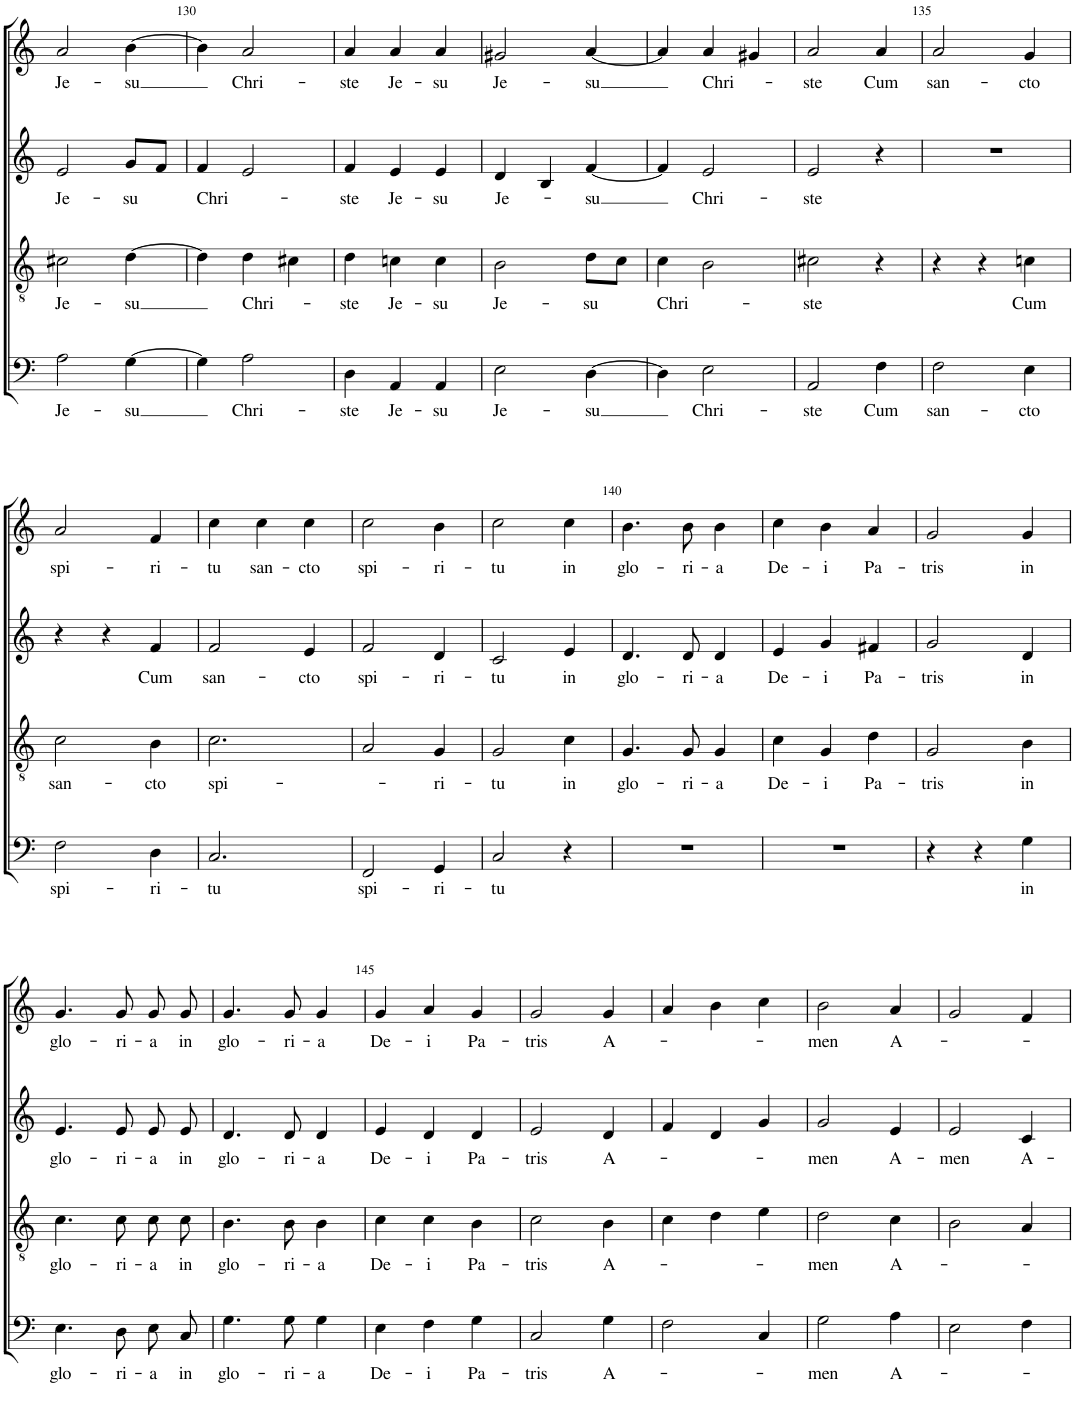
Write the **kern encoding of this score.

**kern	**text	**kern	**text	**kern	**text	**kern	**text
*part4	*part4	*part3	*part3	*part2	*part2	*part1	*part1
*staff4	*staff4	*staff3	*staff3	*staff2	*staff2	*staff1	*staff1
*I"BASSUS	*	*I"TENORE	*	*I"ALTUS	*	*I"CANTUS	*
!!LO:PB:g=z
*clefF4	*	*clefGv2	*	*clefG2	*	*clefG2	*
*Trd4c7	*	*Trd4c7	*	*Trd1c2	*	*	*
*k[]	*	*k[]	*	*k[]	*	*k[]	*
*M3/4	*	*M3/4	*	*M3/4	*	*M3/4	*
=129	=129	=129	=129	=129	=129	=129	=129
!	!LO:LY:b	!	!LO:LY:b	!	!LO:LY:b	!	!LO:LY:b
2A\	Je-	2c#X\	Je-	2e/	Je-	2a/	Je-
!	!LO:LY:b	!	!LO:LY:b	!	!LO:LY:b	!	!LO:LY:b
[4G\	-su	[4d\	-su	8g/L	-su	[4b\	-su
.	.	.	.	8f/J	.	.	.
=130	=130	=130	=130	=130	=130	=130	=130
!	!	!	!	!	!LO:LY:b	!	!
4G\]	.	4d\]	.	4f/	Chri-	4b\]	.
!	!LO:LY:b	!	!LO:LY:b	!	!	!	!LO:LY:b
2A\	Chri-	4d\	Chri-	2e/	.	2a/	Chri-
.	.	4c#X\	.	.	.	.	.
=131	=131	=131	=131	=131	=131	=131	=131
!	!LO:LY:b	!	!LO:LY:b	!	!LO:LY:b	!	!LO:LY:b
4D\	-ste	4d\	-ste	4f/	-ste	4a/	-ste
!	!LO:LY:b	!	!LO:LY:b	!	!LO:LY:b	!	!LO:LY:b
4AA/	Je-	4cn\	Je-	4e/	Je-	4a/	Je-
!	!LO:LY:b	!	!LO:LY:b	!	!LO:LY:b	!	!LO:LY:b
4AA/	-su	4c\	-su	4e/	-su	4a/	-su
=132	=132	=132	=132	=132	=132	=132	=132
!	!LO:LY:b	!	!LO:LY:b	!	!LO:LY:b	!	!LO:LY:b
2E\	Je-	2B\	Je-	4d/	Je-	2g#X/	Je-
.	.	.	.	4B/	.	.	.
!	!LO:LY:b	!	!LO:LY:b	!	!LO:LY:b	!	!LO:LY:b
[4D\	-su	8d\L	-su	[4f/	-su	[4a/	-su
.	.	8c\J	.	.	.	.	.
=133	=133	=133	=133	=133	=133	=133	=133
!	!	!	!LO:LY:b	!	!	!	!
4D\]	.	4c\	Chri-	4f/]	.	4a/]	.
!	!LO:LY:b	!	!	!	!LO:LY:b	!	!LO:LY:b
2E\	Chri-	2B\	.	2e/	Chri-	4a/	Chri-
.	.	.	.	.	.	4g#X/	.
=134	=134	=134	=134	=134	=134	=134	=134
!	!LO:LY:b	!	!LO:LY:b	!	!LO:LY:b	!	!LO:LY:b
2AA/	-ste	2c#X\	-ste	2e/	-ste	2a/	-ste
!	!LO:LY:b	!	!	!	!	!	!LO:LY:b
4F\	Cum	4r	.	4r	.	4a/	Cum
=135	=135	=135	=135	=135	=135	=135	=135
!	!LO:LY:b	!	!	!	!	!	!LO:LY:b
2F\	san-	4r	.	2.r	.	2a/	san-
.	.	4r	.	.	.	.	.
!	!LO:LY:b	!	!LO:LY:b	!	!	!	!LO:LY:b
4E\	-cto	4cn\	Cum	.	.	4g/	-cto
!!LO:LB:g=z
=136	=136	=136	=136	=136	=136	=136	=136
!	!LO:LY:b	!	!LO:LY:b	!	!	!	!LO:LY:b
2F\	spi-	2c\	san-	4r	.	2a/	spi-
.	.	.	.	4r	.	.	.
!	!LO:LY:b	!	!LO:LY:b	!	!LO:LY:b	!	!LO:LY:b
4D\	-ri-	4B\	-cto	4f/	Cum	4f/	-ri-
=137	=137	=137	=137	=137	=137	=137	=137
!	!LO:LY:b	!	!LO:LY:b	!	!LO:LY:b	!	!LO:LY:b
2.C/	-tu	2.c\	spi-	2f/	san-	4cc\	-tu
!	!	!	!	!	!	!	!LO:LY:b
.	.	.	.	.	.	4cc\	san-
!	!	!	!	!	!LO:LY:b	!	!LO:LY:b
.	.	.	.	4e/	-cto	4cc\	-cto
=138	=138	=138	=138	=138	=138	=138	=138
!	!LO:LY:b	!	!	!	!LO:LY:b	!	!LO:LY:b
2FF/	spi-	2A/	.	2f/	spi-	2cc\	spi-
!	!LO:LY:b	!	!LO:LY:b	!	!LO:LY:b	!	!LO:LY:b
4GG/	-ri-	4G/	-ri-	4d/	-ri-	4b\	-ri-
=139	=139	=139	=139	=139	=139	=139	=139
!	!LO:LY:b	!	!LO:LY:b	!	!LO:LY:b	!	!LO:LY:b
2C/	-tu	2G/	-tu	2c/	-tu	2cc\	-tu
!	!	!	!LO:LY:b	!	!LO:LY:b	!	!LO:LY:b
4r	.	4c\	in	4e/	in	4cc\	in
=140	=140	=140	=140	=140	=140	=140	=140
!	!	!	!LO:LY:b	!	!LO:LY:b	!	!LO:LY:b
2.r	.	4.G/	glo-	4.d/	glo-	4.b\	glo-
!	!	!	!LO:LY:b	!	!LO:LY:b	!	!LO:LY:b
.	.	8G/	-ri-	8d/	-ri-	8b\	-ri-
!	!	!	!LO:LY:b	!	!LO:LY:b	!	!LO:LY:b
.	.	4G/	-a	4d/	-a	4b\	-a
=141	=141	=141	=141	=141	=141	=141	=141
!	!	!	!LO:LY:b	!	!LO:LY:b	!	!LO:LY:b
2.r	.	4c\	De-	4e/	De-	4cc\	De-
!	!	!	!LO:LY:b	!	!LO:LY:b	!	!LO:LY:b
.	.	4G/	-i	4g/	-i	4b\	-i
!	!	!	!LO:LY:b	!	!LO:LY:b	!	!LO:LY:b
.	.	4d\	Pa-	4f#X/	Pa-	4a/	Pa-
=142	=142	=142	=142	=142	=142	=142	=142
!	!	!	!LO:LY:b	!	!LO:LY:b	!	!LO:LY:b
4r	.	2G/	-tris	2g/	-tris	2g/	-tris
4r	.	.	.	.	.	.	.
!	!LO:LY:b	!	!LO:LY:b	!	!LO:LY:b	!	!LO:LY:b
4G\	in	4B\	in	4d/	in	4g/	in
!!LO:LB:g=z
=143	=143	=143	=143	=143	=143	=143	=143
!	!LO:LY:b	!	!LO:LY:b	!	!LO:LY:b	!	!LO:LY:b
4.E\	glo-	4.c\	glo-	4.e/	glo-	4.g/	glo-
!	!LO:LY:b	!	!LO:LY:b	!	!LO:LY:b	!	!LO:LY:b
8D\	-ri-	8c\	-ri-	8e/	-ri-	8g/	-ri-
!	!LO:LY:b	!	!LO:LY:b	!	!LO:LY:b	!	!LO:LY:b
8E\L	-a	8c\	-a	8e/	-a	8g/L	-a
!	!LO:LY:b	!	!LO:LY:b	!	!LO:LY:b	!	!LO:LY:b
8C\J	in	8c\	in	8e/	in	8g/J	in
=144	=144	=144	=144	=144	=144	=144	=144
!	!LO:LY:b	!	!LO:LY:b	!	!LO:LY:b	!	!LO:LY:b
4.G\	glo-	4.B\	glo-	4.d/	glo-	4.g/	glo-
!	!LO:LY:b	!	!LO:LY:b	!	!LO:LY:b	!	!LO:LY:b
8G\	-ri-	8B\	-ri-	8d/	-ri-	8g/	-ri-
!	!LO:LY:b	!	!LO:LY:b	!	!LO:LY:b	!	!LO:LY:b
4G\	-a	4B\	-a	4d/	-a	4g/	-a
=145	=145	=145	=145	=145	=145	=145	=145
!	!LO:LY:b	!	!LO:LY:b	!	!LO:LY:b	!	!LO:LY:b
4E\	De-	4c\	De-	4e/	De-	4g/	De-
!	!LO:LY:b	!	!LO:LY:b	!	!LO:LY:b	!	!LO:LY:b
4F\	-i	4c\	-i	4d/	-i	4a/	-i
!	!LO:LY:b	!	!LO:LY:b	!	!LO:LY:b	!	!LO:LY:b
4G\	Pa-	4B\	Pa-	4d/	Pa-	4g/	Pa-
=146	=146	=146	=146	=146	=146	=146	=146
!	!LO:LY:b	!	!LO:LY:b	!	!LO:LY:b	!	!LO:LY:b
2C/	-tris	2c\	-tris	2e/	-tris	2g/	-tris
!	!LO:LY:b	!	!LO:LY:b	!	!LO:LY:b	!	!LO:LY:b
4G\	A-	4B\	A-	4d/	A-	4g/	A-
=147	=147	=147	=147	=147	=147	=147	=147
2F\	.	4c\	.	4f/	.	4a/	.
.	.	4d\	.	4d/	.	4b\	.
4C/	.	4e\	.	4g/	.	4cc\	.
=148	=148	=148	=148	=148	=148	=148	=148
!	!LO:LY:b	!	!LO:LY:b	!	!LO:LY:b	!	!LO:LY:b
2G\	-men	2d\	-men	2g/	-men	2b\	-men
!	!LO:LY:b	!	!LO:LY:b	!	!LO:LY:b	!	!LO:LY:b
4A\	A-	4c\	A-	4e/	A-	4a/	A-
=149	=149	=149	=149	=149	=149	=149	=149
!	!	!	!	!	!LO:LY:b	!	!
2E\	.	2B\	.	2e/	-men	2g/	.
!	!	!	!	!	!LO:LY:b	!	!
4F\	.	4A/	.	4c/	A-	4f/	.
=	=	=	=	=	=	=	=
*-	*-	*-	*-	*-	*-	*-	*-
